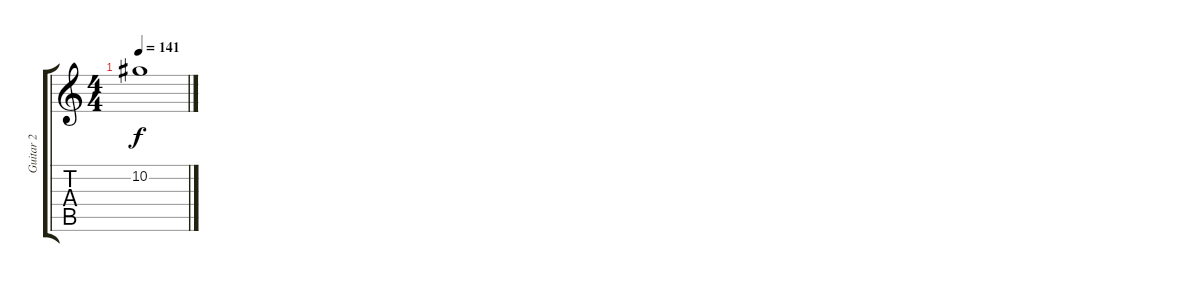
\track ("Guitar 2" "Guitar 2") {instrument distortionguitar}
\staff {score tabs}
\tuning (Eb4 Bb3 Gb3 Db3 Ab2 Eb2) {hide}
\ts (4 4)
\tempo 141
\clef g2
\ks c
10.2{t}.1{dy f}
